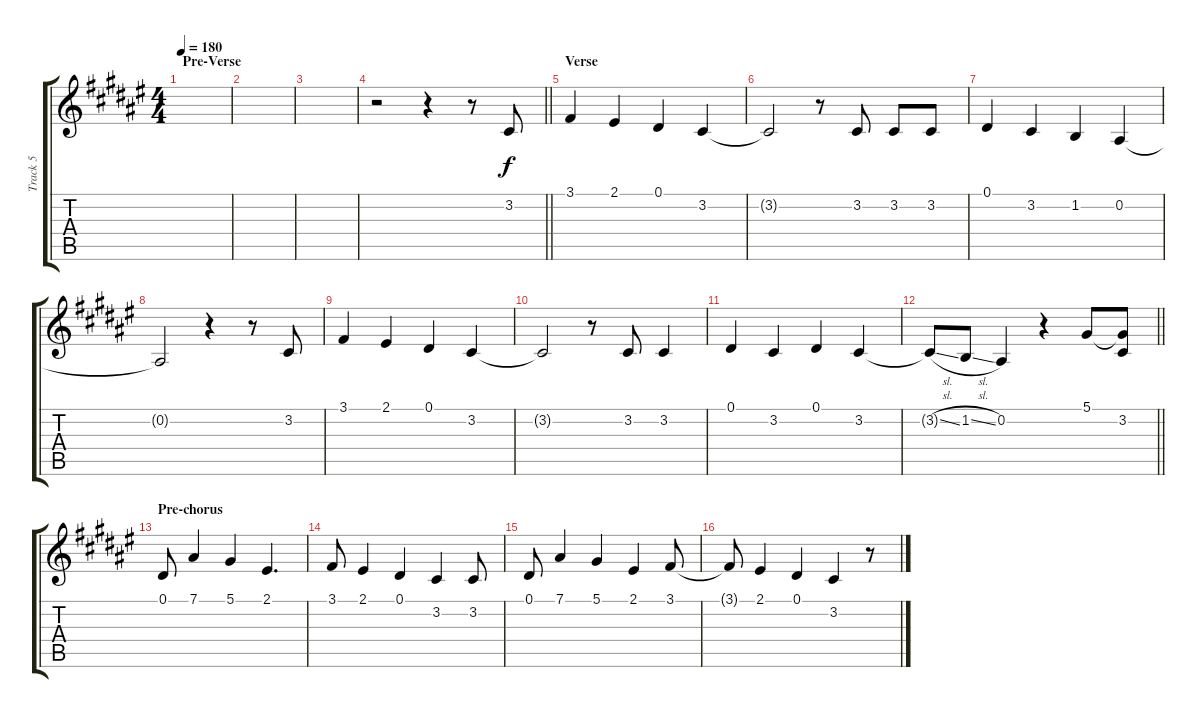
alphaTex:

\track ("Track 5" "Track 5") {instrument lead2sawtooth}
\staff {score tabs}
\tuning (Eb4 Bb3 Gb3 Db3 Ab2 Eb2) {hide}
\ts (4 4)
\section ("" "Pre-Verse")
\tempo 180
\clef g2
\ks f#
|
|
|
\barLineRight lightlight
r.2 r.4 r.8 3.2.8 |
\section ("" "Verse")
3.1.4 2.1.4 0.1.4 3.2.4 |
3.2{t}.2 r.8 3.2.8 3.2.8 3.2.8 |
0.1.4 3.2.4 1.2.4 0.2.4 |
0.2{t}.2 r.4 r.8 3.2.8 |
3.1.4 2.1.4 0.1.4 3.2.4 |
3.2{t}.2 r.8 3.2.8 3.2.4 |
0.1.4 3.2.4 0.1.4 3.2.4 |
\barLineRight lightlight
3.2{sl t}.8 1.2{sl}.8 0.2.4 r.4 5.1.8 (5.1{t} 3.2).8 |
\section ("" "Pre-chorus")
0.1.8 7.1.4 5.1.4 2.1.4{d} |
3.1.8 2.1.4 0.1.4 3.2.4 3.2.8 |
0.1.8 7.1.4 5.1.4 2.1.4 3.1.8 |
3.1{t}.8 2.1.4 0.1.4 3.2.4 r.8
